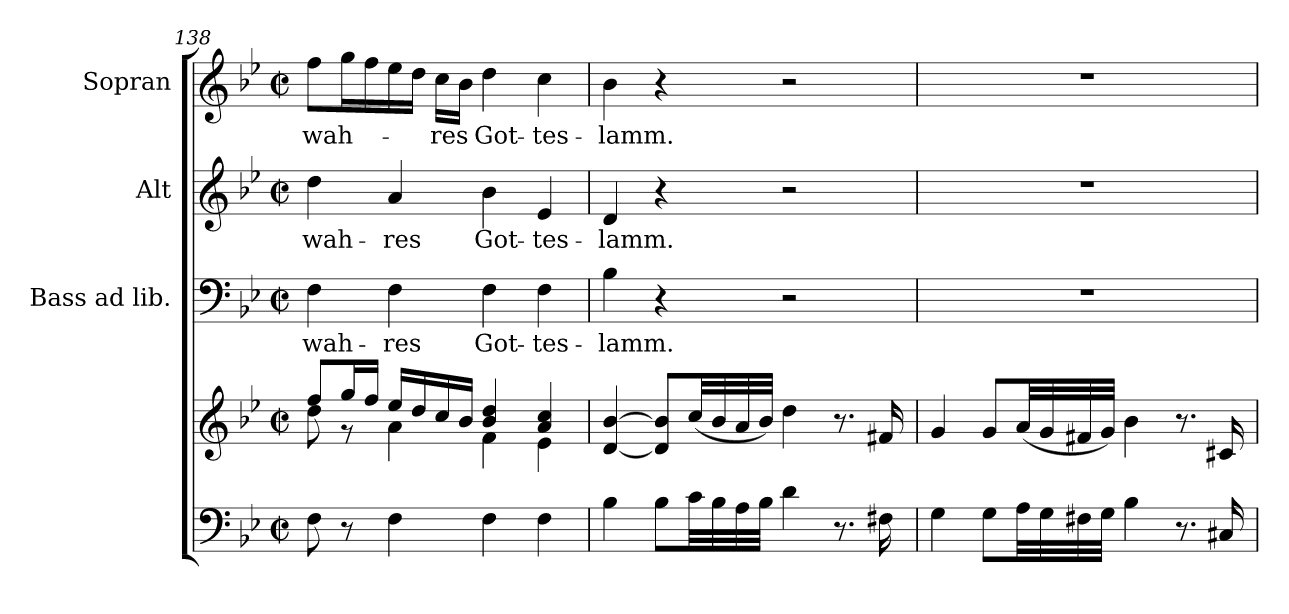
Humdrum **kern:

**kern	**kern	**kern	**text	**kern	**text	**kern	**text
*part4	*part4	*part3	*part3	*part2	*part2	*part1	*part1
*staff5	*staff4	*staff3	*staff3	*staff2	*staff2	*staff1	*staff1
*	*	*I"Bass ad lib.	*	*I"Alt	*	*I"Sopran	*
*	*	*I'B.	*	*I'A.	*	*I'S.	*
!!LO:PB:g=z
*clefF4	*clefG2	*clefF4	*	*clefG2	*	*clefG2	*
*k[b-e-]	*k[b-e-]	*k[b-e-]	*	*k[b-e-]	*	*k[b-e-]	*
*B-:	*B-:	*B-:	*	*B-:	*	*B-:	*
*M2/2	*M2/2	*M2/2	*	*M2/2	*	*M2/2	*
*met(c|)	*met(c|)	*met(c|)	*	*met(c|)	*	*met(c|)	*
=138	=138	=138	=138	=138	=138	=138	=138
*	*^	*	*	*	*	*	*
!	!	!	!	!LO:LY:b	!	!LO:LY:b	!	!LO:LY:b
8F\	8ff/L	8dd\	4F\	wah-	4dd\	wah-	8ff\L	wah-
8r	16gg/L	8r	.	.	.	.	16gg\L	.
.	16ff/JJ	.	.	.	.	.	16ff\	.
!	!	!	!	!LO:LY:b	!	!LO:LY:b	!	!
4F\	16ee-/LL	4a\	4F\	-res	4a/	-res	16ee-\	.
.	16dd/	.	.	.	.	.	16dd\JJ	.
!	!	!	!	!	!	!	!	!LO:LY:b
.	16cc/	.	.	.	.	.	16cc\LL	-res
.	16b-/JJ	.	.	.	.	.	16b-\JJ	.
!	!	!	!	!LO:LY:b	!	!LO:LY:b	!	!LO:LY:b
4F\	4b-/ 4dd/	4f\	4F\	Got-	4b-\	Got-	4dd\	Got-
!	!	!	!	!LO:LY:b	!	!LO:LY:b	!	!LO:LY:b
4F\	4a/ 4cc/	4e-\	4F\	-tes-	4e-/	-tes-	4cc\	-tes-
=139	=139	=139	=139	=139	=139	=139	=139	=139
!	!	!	!	!LO:LY:b	!	!LO:LY:b	!	!LO:LY:b
*	*v	*v	*	*	*	*	*	*
4B-\	[4d/ [4b-/	4B-\	-lamm.	4d/	-lamm.	4b-\	-lamm.
8B-\L	8d/] 8b-/]L	4r	.	4r	.	4r	.
32c\LL	(<32cc/LL	.	.	.	.	.	.
32B-\	32b-/	.	.	.	.	.	.
32A\	32a/	.	.	.	.	.	.
32B-\JJJ	32b-/JJJ)	.	.	.	.	.	.
4d\	4dd\	2r	.	2r	.	2r	.
8.r	8.r	.	.	.	.	.	.
16F#X\	16f#X/	.	.	.	.	.	.
=140	=140	=140	=140	=140	=140	=140	=140
4G\	4g/	1r	.	1r	.	1r	.
8G\L	8g/L	.	.	.	.	.	.
32A\LL	(<32a/LL	.	.	.	.	.	.
32G\	32g/	.	.	.	.	.	.
32F#X\	32f#X/	.	.	.	.	.	.
32G\JJJ	32g/JJJ)	.	.	.	.	.	.
4B-\	4b-\	.	.	.	.	.	.
8.r	8.r	.	.	.	.	.	.
16C#X/	16c#X/	.	.	.	.	.	.
=	=	=	=	=	=	=	=
*-	*-	*-	*-	*-	*-	*-	*-
